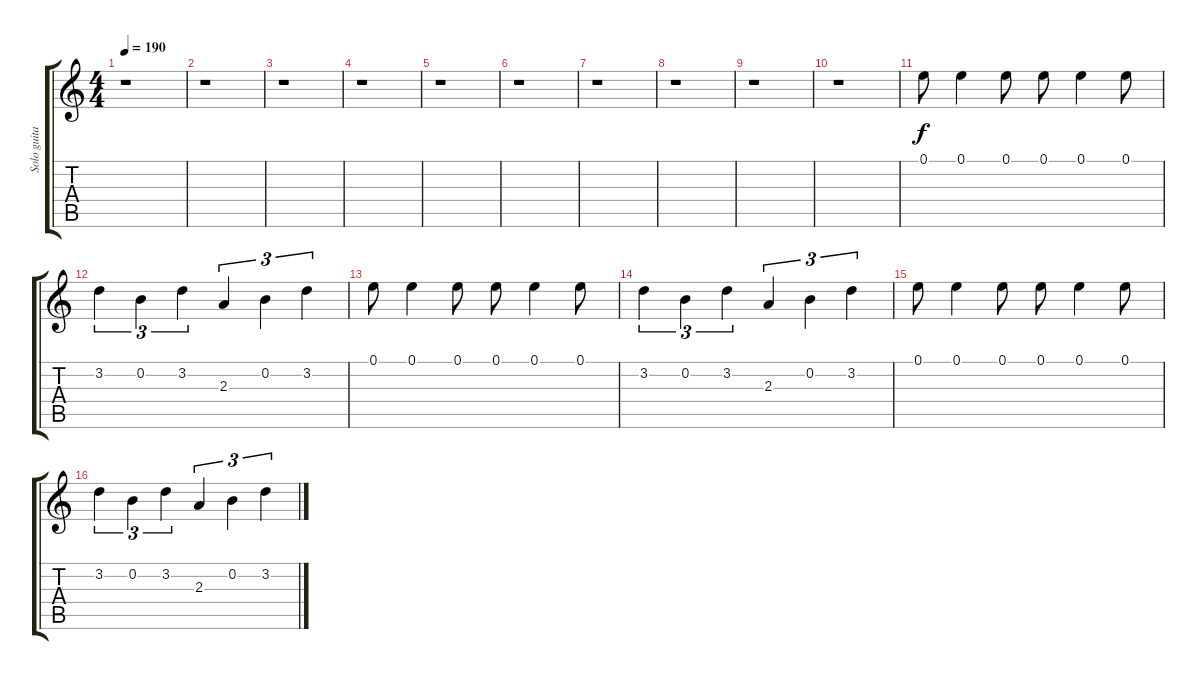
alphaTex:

\track ("Solo guitar" "Solo guita") {instrument overdrivenguitar}
\staff {score tabs}
\tuning (E4 B3 G3 D3 A2 E2) {hide}
\ts (4 4)
\tempo 190
\clef g2
\ks c
r.1{dy f} |
r.1 |
r.1 |
r.1 |
r.1 |
r.1 |
r.1 |
r.1 |
r.1 |
r.1 |
0.1.8 0.1.4 0.1.8 0.1.8 0.1.4 0.1.8 |
3.2.4{tu (3 2)} 0.2.4{tu (3 2)} 3.2.4{tu (3 2)} 2.3.4{tu (3 2)} 0.2.4{tu (3 2)} 3.2.4{tu (3 2)} |
0.1.8 0.1.4 0.1.8 0.1.8 0.1.4 0.1.8 |
3.2.4{tu (3 2)} 0.2.4{tu (3 2)} 3.2.4{tu (3 2)} 2.3.4{tu (3 2)} 0.2.4{tu (3 2)} 3.2.4{tu (3 2)} |
0.1.8 0.1.4 0.1.8 0.1.8 0.1.4 0.1.8 |
3.2.4{tu (3 2)} 0.2.4{tu (3 2)} 3.2.4{tu (3 2)} 2.3.4{tu (3 2)} 0.2.4{tu (3 2)} 3.2.4{tu (3 2)}
